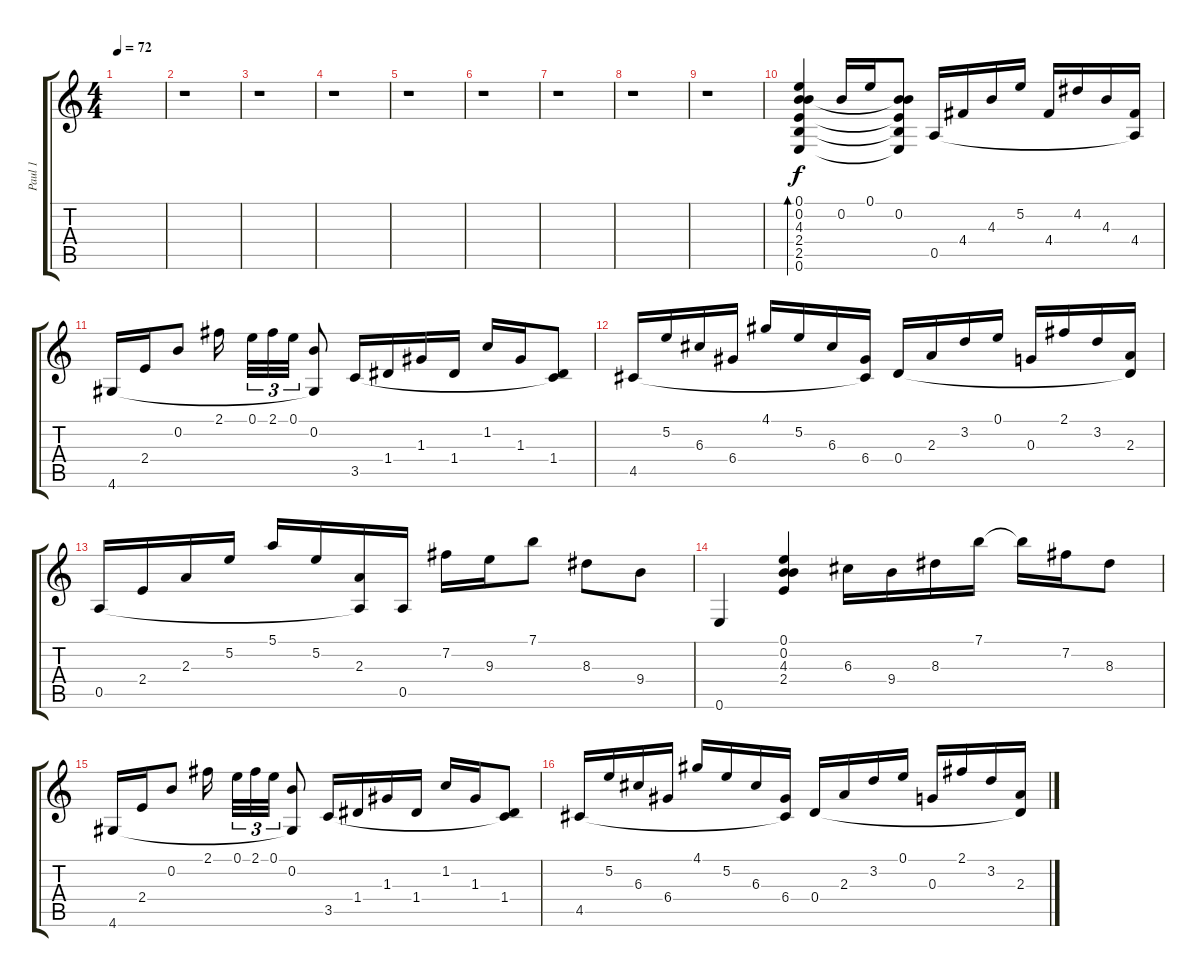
\track ("Paul 1" "Paul 1") {instrument electricguitarclean}
\staff {score tabs}
\tuning (E4 B3 G3 D3 A2 E2) {hide}
\ts (4 4)
\tempo 72
\clef g2
\ks c
|
r.1 |
r.1 |
r.1 |
r.1 |
r.1 |
r.1 |
r.1 |
r.1 |
(0.1 0.2 4.3 2.4 2.5 0.6).4{bd 60} 0.2.16 0.1.16 (0.2 4.3{t} 2.4{t} 2.5{t} 0.6{t}).8 0.5.16 4.4.16 4.3.16 5.2.16 4.4.16 4.2.16 4.3.16 (4.4 0.5{t}).16 |
4.6.16 2.4.16 0.2.8 2.1.16 0.1.32{tu (3 2)} 2.1.32{tu (3 2)} 0.1.32{tu (3 2)} (0.2 4.6{t}).8 3.5.16 1.4.16 1.3.16 1.4.16 1.2.16 1.3.16 (1.4 3.5{t}).8 |
4.5.16 5.2.16 6.3.16 6.4.16 4.1.16 5.2.16 6.3.16 (6.4 4.5{t}).16 0.4.16 2.3.16 3.2.16 0.1.16 0.3.16 2.1.16 3.2.16 (2.3 0.4{t}).16 |
0.5.16 2.4.16 2.3.16 5.2.16 5.1.16 5.2.16 (2.3 0.5{t}).16 0.5.16 7.2.16 9.3.16 7.1.8 8.3.8 9.4.8 |
0.6.4 (0.1 0.2 4.3 2.4).4 6.3.16 9.4.16 8.3.16 7.1.16 7.1{t}.16 7.2.16 8.3.8 |
4.6.16 2.4.16 0.2.8 2.1.16 0.1.32{tu (3 2)} 2.1.32{tu (3 2)} 0.1.32{tu (3 2)} (0.2 4.6{t}).8 3.5.16 1.4.16 1.3.16 1.4.16 1.2.16 1.3.16 (1.4 3.5{t}).8 |
4.5.16 5.2.16 6.3.16 6.4.16 4.1.16 5.2.16 6.3.16 (6.4 4.5{t}).16 0.4.16 2.3.16 3.2.16 0.1.16 0.3.16 2.1.16 3.2.16 (2.3 0.4{t}).16
